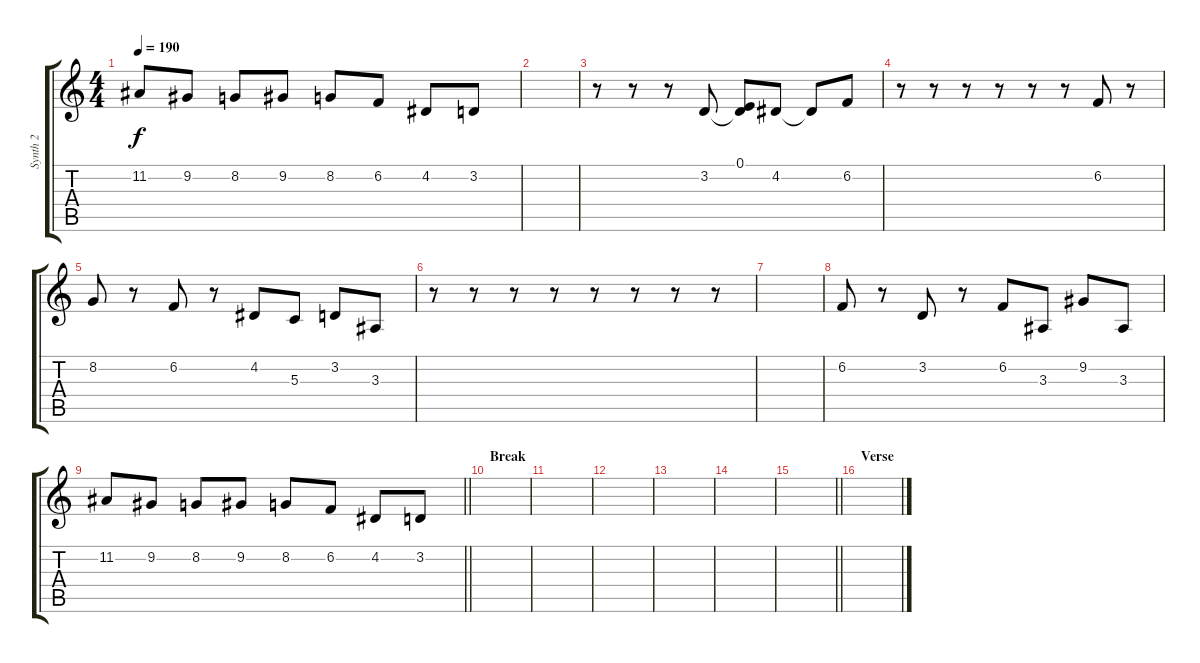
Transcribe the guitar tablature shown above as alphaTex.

\track ("Synth 2" "Synth 2") {instrument lead2sawtooth}
\staff {score tabs}
\tuning (E4 B3 G3 D3 A2 E2) {hide}
\ts (4 4)
\tempo 190
\clef g2
\ks c
11.2.8{dy f} 9.2.8 8.2.8 9.2.8 8.2.8 6.2.8 4.2.8 3.2.8 |
|
r.8 r.8 r.8 3.2.8 (0.1 3.2{t}).8 4.2.8 4.2{t}.8 6.2.8 |
r.8 r.8 r.8 r.8 r.8 r.8 6.2.8 r.8 |
8.2.8 r.8 6.2.8 r.8 4.2.8 5.3.8 3.2.8 3.3.8 |
r.8 r.8 r.8 r.8 r.8 r.8 r.8 r.8 |
|
6.2.8 r.8 3.2.8 r.8 6.2.8 3.3.8 9.2.8 3.3.8 |
\barLineRight lightlight
11.2.8 9.2.8 8.2.8 9.2.8 8.2.8 6.2.8 4.2.8 3.2.8 |
\section ("" "Break")
|
|
|
|
|
\barLineRight lightlight
|
\section ("" "Verse")
